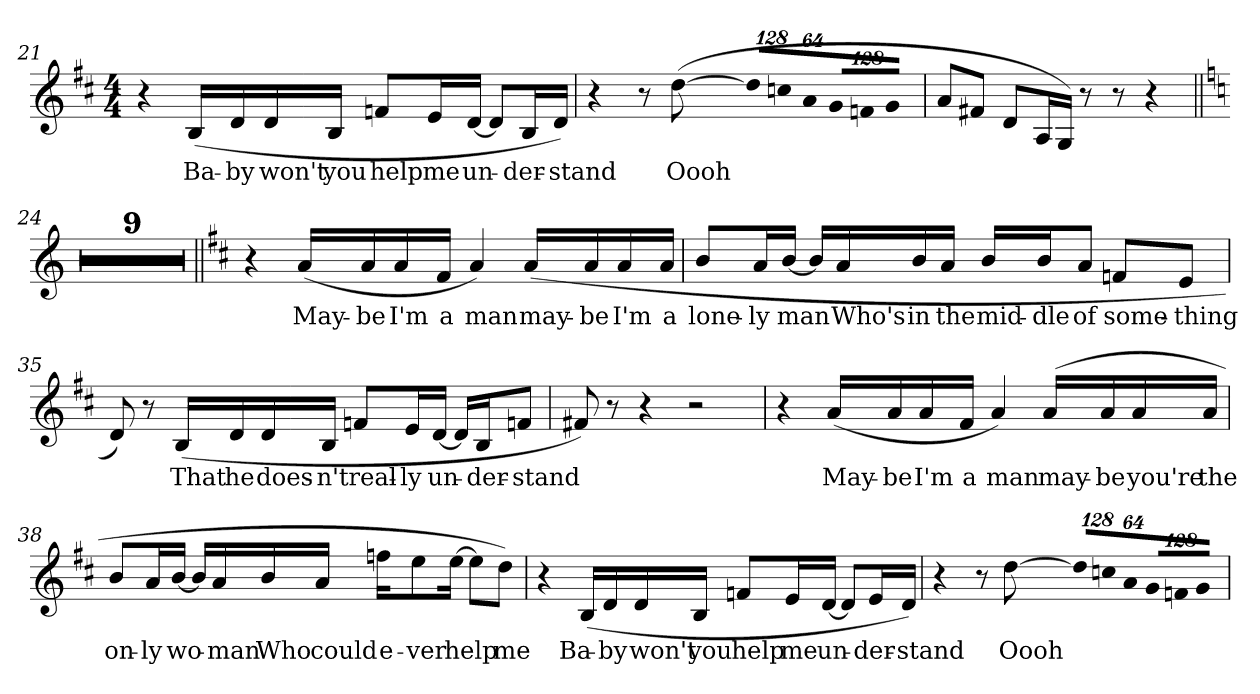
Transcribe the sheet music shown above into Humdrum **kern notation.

**kern	**text
*part1	*part1
*staff1	*staff1
!!LO:LB:g=z
*clefG2	*
*k[f#c#]	*
*D:	*
*M4/4	*
=21	=21
4r	.
!	!LO:LY:b:color=#000000
(16Bi/LL	Ba-
!	!LO:LY:b:color=#000000
16di/	-by
!	!LO:LY:b:color=#000000
16di/	won't
!	!LO:LY:b:color=#000000
16Bi/JJ	you
!	!LO:LY:b:color=#000000
8fni/L	help
!	!LO:LY:b:color=#000000
16ei/L	me
!	!LO:LY:b:color=#000000
[16di/JJ	un-
8di/L]	.
!	!LO:LY:b:color=#000000
16Bi/L	-der-
!	!LO:LY:b:color=#000000
16di/JJ)	-stand
=22	=22
4r	.
8r	.
!	!LO:LY:b:color=#000000
([8ddi\	Oooh
*Xbrackettup	*
!LO:N:vis=8	!
1024%85ddi\L]	.
!LO:N:vis=8	!
1024%85ccni\	.
!LO:N:vis=8	!
512%43ai\J	.
!LO:N:vis=8	!
1024%85gi/L	.
!LO:N:vis=8	!
1024%85fni/	.
!LO:N:vis=8	!
512%43gi/J	.
=23	=23
8ai/L	.
8f#Xi/J	.
8di/L	.
16Ai/L	.
16Gi/JJ)	.
8r	.
8r	.
4r	.
!!LO:LB:g=z
=24||	=24||
*k[]	*
*C:	*
1r	.
=25	=25
1r	.
=26	=26
1r	.
=27	=27
1r	.
=28	=28
1r	.
=29	=29
1r	.
=30	=30
1r	.
=31	=31
1r	.
=32	=32
1r	.
!!LO:LB:g=z
=33||	=33||
*k[f#c#]	*
*D:	*
4r	.
!	!LO:LY:b:color=#000000
(16ai/LL	May-
!	!LO:LY:b:color=#000000
16ai/	-be
!	!LO:LY:b:color=#000000
16ai/	I'm
!	!LO:LY:b:color=#000000
16f#i/JJ	a
!	!LO:LY:b:color=#000000
4ai/)	man
!	!LO:LY:b:color=#000000
(16ai/LL	may-
!	!LO:LY:b:color=#000000
16ai/	-be
!	!LO:LY:b:color=#000000
16ai/	I'm
!	!LO:LY:b:color=#000000
16ai/JJ	a
=34	=34
!	!LO:LY:b:color=#000000
8bi/L	lone-
!	!LO:LY:b:color=#000000
16ai/L	-ly
!	!LO:LY:b:color=#000000
[16bi/JJ	man
16bi/LL]	.
!	!LO:LY:b:color=#000000
16ai/	Who's
!	!LO:LY:b:color=#000000
16bi/	in
!	!LO:LY:b:color=#000000
16ai/JJ	the
!	!LO:LY:b:color=#000000
16bi/LL	mid-
!	!LO:LY:b:color=#000000
16bi/J	-dle
!	!LO:LY:b:color=#000000
8ai/J	of
!	!LO:LY:b:color=#000000
8fni/L	some-
!	!LO:LY:b:color=#000000
8ei/J	-thing
!!LO:PB:g=z
=35	=35
8di/)	.
8r	.
!	!LO:LY:b:color=#000000
(16Bi/LL	That
!	!LO:LY:b:color=#000000
16di/	he
!	!LO:LY:b:color=#000000
16di/	does-
!	!LO:LY:b:color=#000000
16Bi/JJ	-n't
!	!LO:LY:b:color=#000000
8fni/L	real-
!	!LO:LY:b:color=#000000
16ei/L	-ly
!	!LO:LY:b:color=#000000
[16di/JJ	un-
16di/LL]	.
!	!LO:LY:b:color=#000000
16Bi/J	-der-
!	!LO:LY:b:color=#000000
8fni/J	-stand
=36	=36
8f#Xi/)	.
8r	.
4r	.
2r	.
!!LO:LB:g=z
=37	=37
4r	.
!	!LO:LY:b:color=#000000
(16ai/LL	May-
!	!LO:LY:b:color=#000000
16ai/	-be
!	!LO:LY:b:color=#000000
16ai/	I'm
!	!LO:LY:b:color=#000000
16f#i/JJ	a
!	!LO:LY:b:color=#000000
4ai/)	man
!	!LO:LY:b:color=#000000
(16ai/LL	may-
!	!LO:LY:b:color=#000000
16ai/	-be
!	!LO:LY:b:color=#000000
16ai/	you're
!	!LO:LY:b:color=#000000
16ai/JJ	the
=38	=38
!	!LO:LY:b:color=#000000
8bi/L	on-
!	!LO:LY:b:color=#000000
16ai/L	-ly
!	!LO:LY:b:color=#000000
[16bi/JJ	wo-
16bi/LL]	.
!	!LO:LY:b:color=#000000
16ai/	-man
!	!LO:LY:b:color=#000000
16bi/	Who
!	!LO:LY:b:color=#000000
16ai/JJ	could
!	!LO:LY:b:color=#000000
16ffni\KL	e-
!	!LO:LY:b:color=#000000
8eei\	-ver
!	!LO:LY:b:color=#000000
[16eei\Jk	help
8eei\L]	.
!	!LO:LY:b:color=#000000
8ddi\J)	me
!!LO:LB:g=z
=39	=39
4r	.
!	!LO:LY:b:color=#000000
(16Bi/LL	Ba-
!	!LO:LY:b:color=#000000
16di/	-by
!	!LO:LY:b:color=#000000
16di/	won't
!	!LO:LY:b:color=#000000
16Bi/JJ	you
!	!LO:LY:b:color=#000000
8fni/L	help
!	!LO:LY:b:color=#000000
16ei/L	me
!	!LO:LY:b:color=#000000
[16di/JJ	un-
8di/L]	.
!	!LO:LY:b:color=#000000
16ei/L	-der-
!	!LO:LY:b:color=#000000
16di/JJ)	-stand
=40	=40
4r	.
8r	.
!	!LO:LY:b:color=#000000
[8ddi\	Oooh
!LO:N:vis=8	!
1024%85ddi\L]	.
!LO:N:vis=8	!
1024%85ccni\	.
!LO:N:vis=8	!
512%43ai\J	.
!LO:N:vis=8	!
1024%85gi/L	.
!LO:N:vis=8	!
1024%85fni/	.
!LO:N:vis=8	!
512%43gi/J	.
=	=
*-	*-
